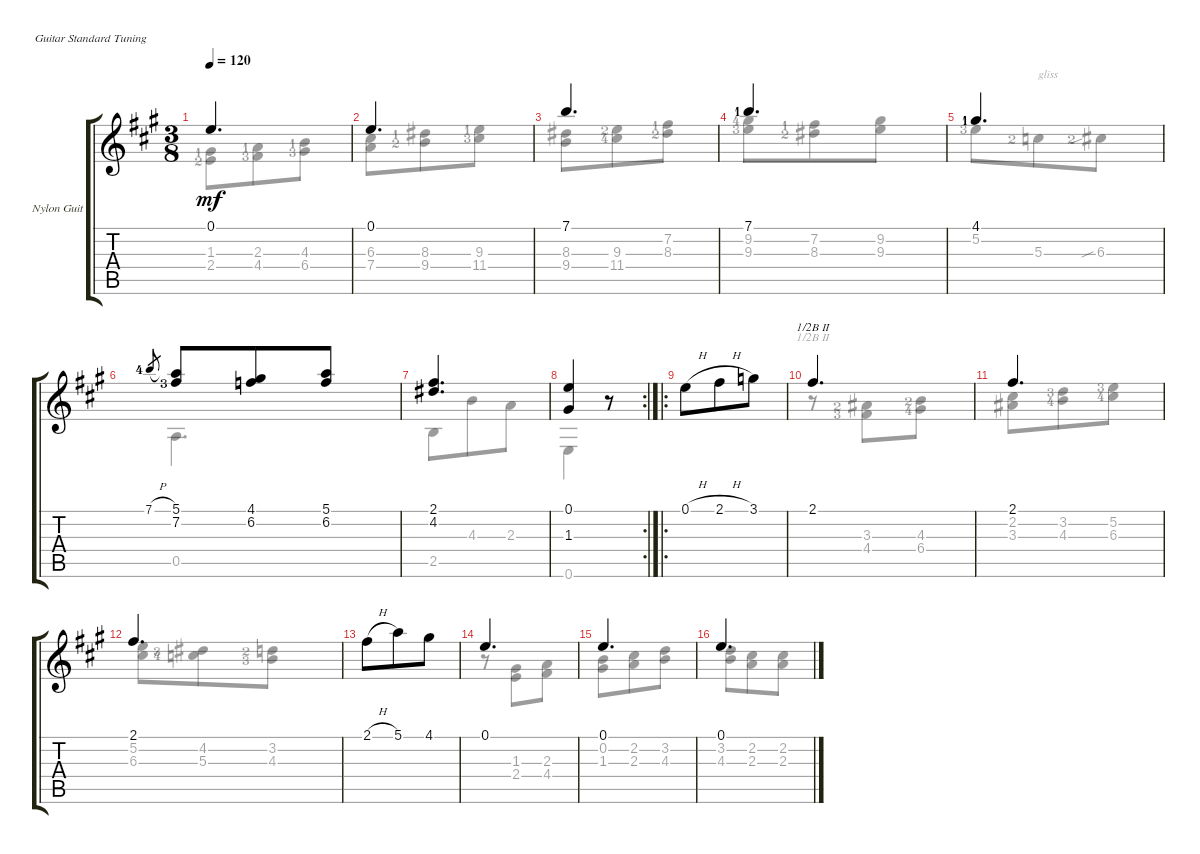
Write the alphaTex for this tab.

\defaultSystemsLayout 4
\bracketExtendMode groupsimilarinstruments
\firstSystemTrackNameOrientation horizontal
\otherSystemsTrackNameOrientation horizontal
\track ("Nylon Guitar" "Nylon Guit") {instrument acousticguitarsteel}
\staff {score tabs}
\tuning (E4 B3 G3 D3 A2 E2)
\voice
\ts (3 8)
\tempo 120
\clef g2
\ks a
0.1.4{d dy mf} |
0.1.4{d} |
7.1.4{d} |
7.1{lf 2}.4{d} |
4.1{lf 2}.4{d} |
7.1{h lf 5}.8{gr} (5.1 7.2{lf 4}).8 (4.1 6.2).8 (5.1 6.2).8 |
(2.1 4.2).4{d} |
\rc 2
(0.1 1.3).4 r.8 |
\ro
0.1{h}.8 2.1{h}.8 3.1.8 |
2.1.4{d barre (2 half)} |
2.1.4{d} |
2.1.4{d} |
2.1{h}.8 5.1.8 4.1.8 |
0.1.4{d} |
0.1.4{d} |
0.1.4{d}
\voice
\clef g2
\ottava regular
\simile none
\ks a
(2.4{lf 3} 1.3{lf 2}).8{dy mf} (2.3{lf 2} 4.4{lf 4}).8 (4.3{lf 2} 6.4{lf 4}).8 |
(6.3 7.4).8 (8.3{lf 2} 9.4{lf 3}).8 (9.3{lf 2} 11.4{lf 4}).8 |
(8.3 9.4).8 (9.3{lf 3} 11.4{lf 5}).8 (7.2{lf 2} 8.3{lf 3}).8 |
(9.2{lf 5} 9.3{lf 4}).8 (7.2{lf 2} 8.3{lf 3}).8 (9.2 9.3).8 |
5.2{lf 4}.8 5.3{lf 3}.8{txt "gliss"} 6.3{sib lf 3}.8 |
0.5.4{d} |
2.5.8 4.3.8 2.3.8 |
0.6.4 |
|
r.8{barre (2 half)} (3.3{lf 3} 4.4{lf 4}).8 (4.3{lf 3} 6.4{lf 5}).8 |
(2.2 3.3).8 (3.2{lf 4} 4.3{lf 5}).8 (5.2{lf 4} 6.3{lf 5}).8 |
(5.2 6.3).8 (4.2{lf 4} 5.3{lf 5}).8 (3.2{lf 3} 4.3{lf 4}).8 |
|
r.8 (1.3 2.4).8 (2.3 4.4).8 |
(0.2 1.3).8 (2.2 2.3).8 (3.2 4.3).8 |
(3.2 4.3).8 (2.2 2.3).8 (2.3 2.2).8
